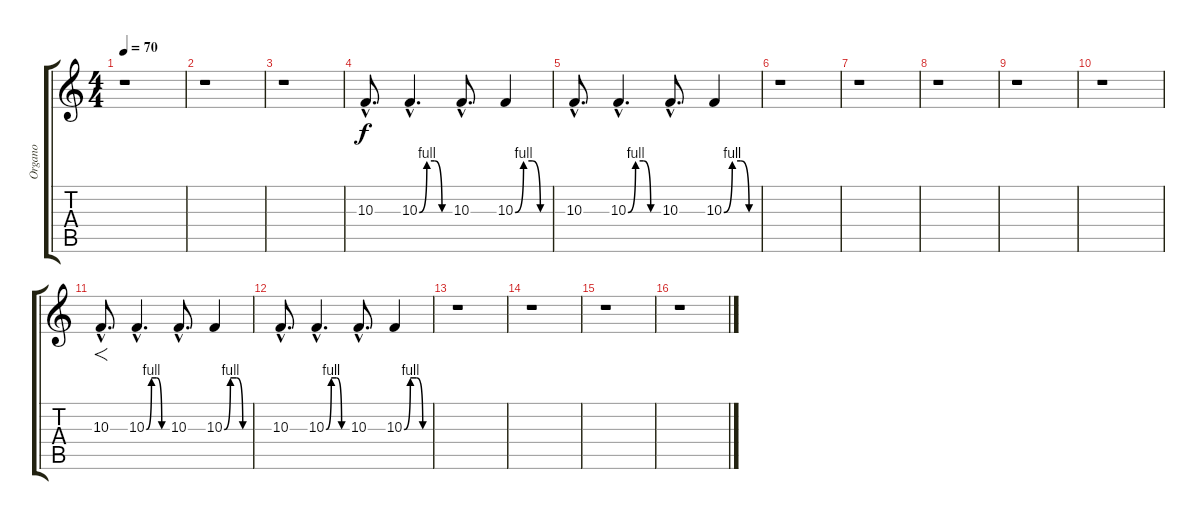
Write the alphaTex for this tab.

\track ("Organo" "Organo") {instrument drawbarorgan}
\staff {score tabs}
\tuning (E4 B3 G3 D3 A2 E2) {hide}
\ts (4 4)
\tempo 70
\clef g2
\ks c
r.1{dy f instrument drawbarorgan} |
r.1 |
r.1 |
10.3{hac}.8{d} 10.3{be (custom 0 0 15 4 30 4 45 0 60 0) hac}.4{d} 10.3{hac}.8{d} 10.3{be (custom 0 0 15 4 30 4 45 0 60 0)}.4 |
10.3{hac}.8{d} 10.3{be (custom 0 0 15 4 30 4 45 0 60 0) hac}.4{d} 10.3{hac}.8{d} 10.3{be (custom 0 0 15 4 30 4 45 0 60 0)}.4 |
r.1 |
r.1 |
r.1 |
r.1 |
r.1 |
10.3{hac}.8{f d} 10.3{be (custom 0 0 15 4 30 4 45 0 60 0) hac}.4{d} 10.3{hac}.8{d} 10.3{be (custom 0 0 15 4 30 4 45 0 60 0)}.4 |
10.3{hac}.8{d} 10.3{be (custom 0 0 15 4 30 4 45 0 60 0) hac}.4{d} 10.3{hac}.8{d} 10.3{be (custom 0 0 15 4 30 4 45 0 60 0)}.4 |
r.1 |
r.1 |
r.1 |
r.1
